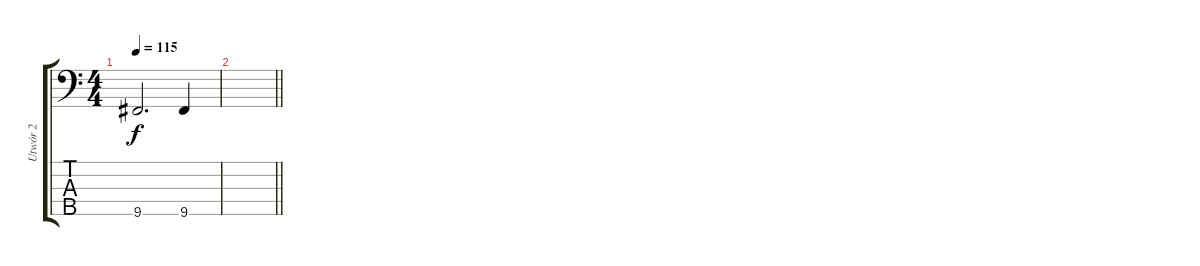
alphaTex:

\track ("Utwór 2" "Utwór 2") {instrument electricbassfinger}
\staff {score tabs}
\tuning (F2 C2 G1 D1 A0) {hide}
\ts (4 4)
\tempo 115
\clef f4
\ks c
9.5{t}.2{d dy f} 9.5.4 |
\barLineRight lightlight
